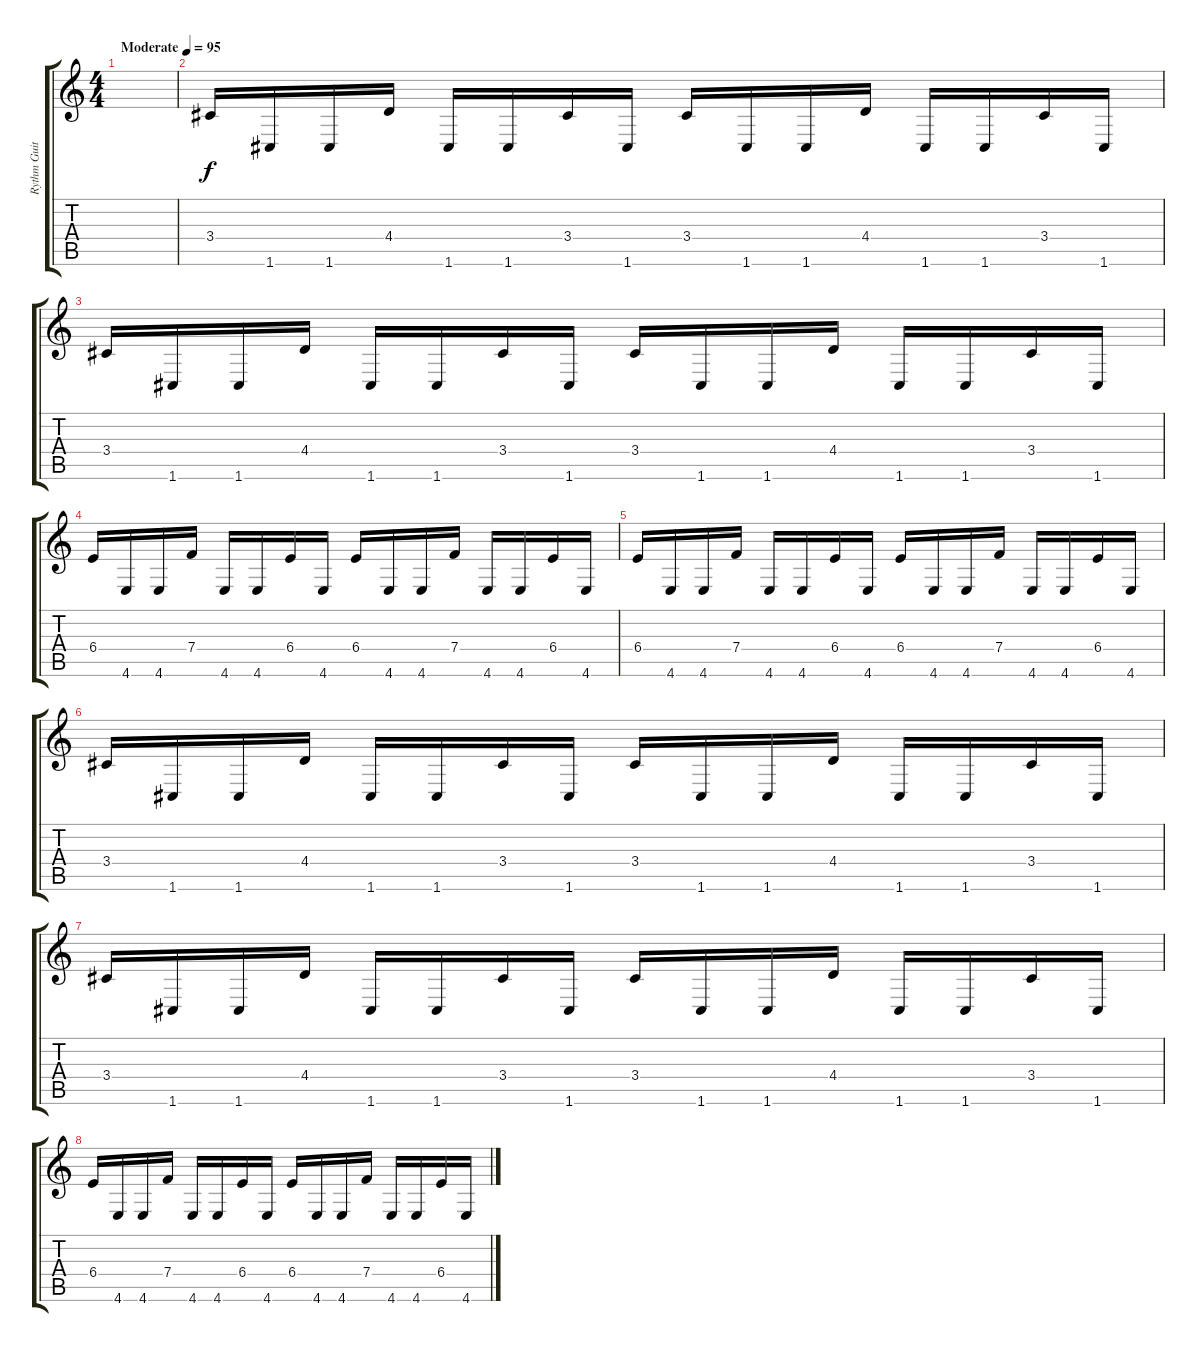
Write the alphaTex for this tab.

\track ("Rythm Guitar 2" "Rythm Guit") {instrument distortionguitar}
\staff {score tabs}
\tuning (C4 G3 Eb3 Bb2 F2 C2) {hide}
\ts (4 4)
\tempo (95 "Moderate")
\clef g2
\ks c
|
3.4.16 1.6.16 1.6.16 4.4.16 1.6.16 1.6.16 3.4.16 1.6.16 3.4.16 1.6.16 1.6.16 4.4.16 1.6.16 1.6.16 3.4.16 1.6.16 |
3.4.16 1.6.16 1.6.16 4.4.16 1.6.16 1.6.16 3.4.16 1.6.16 3.4.16 1.6.16 1.6.16 4.4.16 1.6.16 1.6.16 3.4.16 1.6.16 |
6.4.16 4.6.16 4.6.16 7.4.16 4.6.16 4.6.16 6.4.16 4.6.16 6.4.16 4.6.16 4.6.16 7.4.16 4.6.16 4.6.16 6.4.16 4.6.16 |
6.4.16 4.6.16 4.6.16 7.4.16 4.6.16 4.6.16 6.4.16 4.6.16 6.4.16 4.6.16 4.6.16 7.4.16 4.6.16 4.6.16 6.4.16 4.6.16 |
3.4.16 1.6.16 1.6.16 4.4.16 1.6.16 1.6.16 3.4.16 1.6.16 3.4.16 1.6.16 1.6.16 4.4.16 1.6.16 1.6.16 3.4.16 1.6.16 |
3.4.16 1.6.16 1.6.16 4.4.16 1.6.16 1.6.16 3.4.16 1.6.16 3.4.16 1.6.16 1.6.16 4.4.16 1.6.16 1.6.16 3.4.16 1.6.16 |
6.4.16 4.6.16 4.6.16 7.4.16 4.6.16 4.6.16 6.4.16 4.6.16 6.4.16 4.6.16 4.6.16 7.4.16 4.6.16 4.6.16 6.4.16 4.6.16
